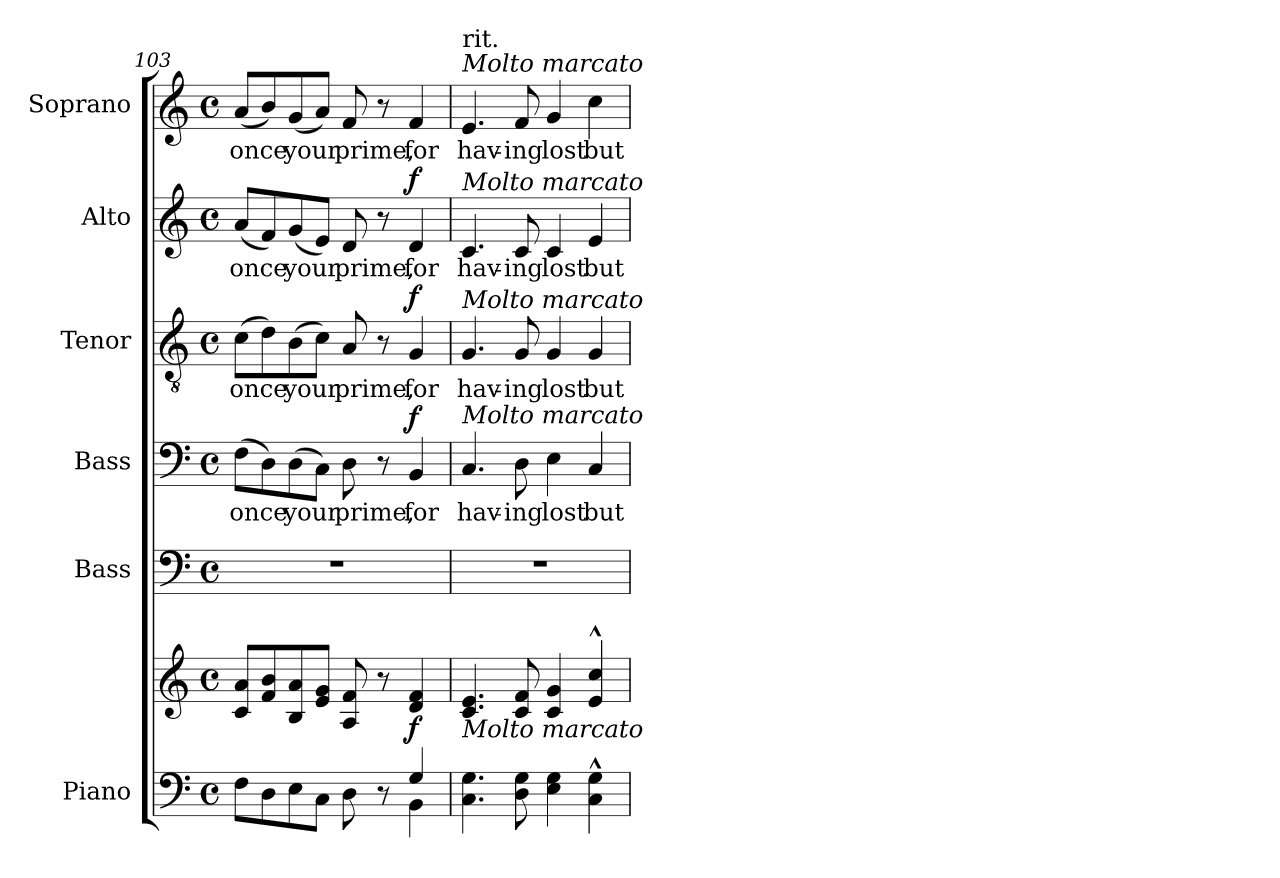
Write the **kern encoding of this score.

**kern	**kern	**dynam	**kern	**kern	**text	**dynam	**kern	**text	**dynam	**kern	**text	**dynam	**kern	**text
*part6	*part6	*part6	*part5	*part4	*part4	*part4	*part3	*part3	*part3	*part2	*part2	*part2	*part1	*part1
*staff7	*staff6	*staff6/7	*staff5	*staff4	*staff4	*staff4	*staff3	*staff3	*staff3	*staff2	*staff2	*staff2	*staff1	*staff1
*I"Piano	*	*	*I"Bass	*I"Bass	*	*	*I"Tenor	*	*	*I"Alto	*	*	*I"Soprano	*
*I'Pno.	*	*	*I'B.	*I'B.	*	*	*I'T.	*	*	*I'A.	*	*	*I'S.	*
*clefF4	*clefG2	*	*clefF4	*clefF4	*	*	*clefGv2	*	*	*clefG2	*	*	*clefG2	*
*	*	*	*	*	*	*	*ITrd7c12	*	*	*	*	*	*	*
*k[]	*k[]	*	*k[]	*k[]	*	*	*k[]	*	*	*k[]	*	*	*k[]	*
*C:	*C:	*	*C:	*C:	*	*	*C:	*	*	*C:	*	*	*C:	*
*M4/4	*M4/4	*	*M4/4	*M4/4	*	*	*M4/4	*	*	*M4/4	*	*	*M4/4	*
*met(c)	*met(c)	*	*met(c)	*met(c)	*	*	*met(c)	*	*	*met(c)	*	*	*met(c)	*
=103	=103	=103	=103	=103	=103	=103	=103	=103	=103	=103	=103	=103	=103	=103
*^	*	*	*	*	*	*	*	*	*	*	*	*	*	*
!	!	!	!	!	!	!LO:LY:b:color=#000000	!	!	!	!	!	!	!	!	!
!	!	!	!	!	!	!	!	!	!LO:LY:b:color=#000000	!	!	!	!	!	!
!	!	!	!	!	!	!	!	!	!	!	!	!LO:LY:b:color=#000000	!	!	!
!	!	!	!	!	!	!	!	!	!	!	!	!	!	!	!LO:LY:b:color=#000000
8Fi\L	2.ryy	8ci/ 8aiL	.	1r	(8Fi\L	once	.	(8Ci\L	once	.	(8ai/L	once	.	(8ai/L	once
8Di\	.	8fi/ 8bi	.	.	8Di\)	.	.	8Di\)	.	.	8fi/)	.	.	8bi/)	.
!	!	!	!	!	!	!LO:LY:b:color=#000000	!	!	!	!	!	!	!	!	!
!	!	!	!	!	!	!	!	!	!LO:LY:b:color=#000000	!	!	!	!	!	!
!	!	!	!	!	!	!	!	!	!	!	!	!LO:LY:b:color=#000000	!	!	!
!	!	!	!	!	!	!	!	!	!	!	!	!	!	!	!LO:LY:b:color=#000000
8Ei\	.	8Bi/ 8ai	.	.	(8Di\	your	.	(8BBi\	your	.	(8gi/	your	.	(8gi/	your
8Ci\J	.	8ei/ 8giJ	.	.	8Ci\J)	.	.	8Ci\J)	.	.	8ei/J)	.	.	8ai/J)	.
!	!	!	!	!	!	!LO:LY:b:color=#000000	!	!	!	!	!	!	!	!	!
!	!	!	!	!	!	!	!	!	!LO:LY:b:color=#000000	!	!	!	!	!	!
!	!	!	!	!	!	!	!	!	!	!	!	!LO:LY:b:color=#000000	!	!	!
!	!	!	!	!	!	!	!	!	!	!	!	!	!	!	!LO:LY:b:color=#000000
8Di\	.	8Ai/ 8fi	.	.	8Di\	prime,	.	8AAi/	prime,	.	8di/	prime,	.	8fi/	prime,
8r	.	8r	.	.	8r	.	.	8r	.	.	8r	.	.	8r	.
!	!	!	!	!	!	!LO:LY:b:color=#000000	!	!	!	!	!	!	!	!	!
!	!	!	!	!	!	!	!	!	!LO:LY:b:color=#000000	!	!	!	!	!	!
!	!	!	!	!	!	!	!	!	!	!	!	!LO:LY:b:color=#000000	!	!	!
!	!	!	!	!	!	!	!	!	!	!	!	!	!	!	!LO:LY:b:color=#000000
4Gi/	4BBi\	4di/ 4fi	f	.	4BBi/	for	f	4GGi/	for	f	4di/	for	f	4fi/	for
*v	*v	*	*	*	*	*	*	*	*	*	*	*	*	*	*
!!LO:LB:g=z
=104	=104	=104	=104	=104	=104	=104	=104	=104	=104	=104	=104	=104	=104	=104
*^	*	*	*	*	*	*	*	*	*	*	*	*	*	*
!	!	!	!	!	!	!LO:LY:b:color=#000000	!	!	!	!	!	!	!	!	!
*v	*v	*	*	*	*	*	*	*	*	*	*	*	*	*	*
*^	*	*	*	*	*	*	*	*	*	*	*	*	*	*
!	!	!	!	!	!	!	!	!	!LO:LY:b:color=#000000	!	!	!	!	!	!
*v	*v	*	*	*	*	*	*	*	*	*	*	*	*	*	*
*^	*	*	*	*	*	*	*	*	*	*	*	*	*	*
!	!	!	!	!	!	!	!	!	!	!	!	!LO:LY:b:color=#000000	!	!	!
*v	*v	*	*	*	*	*	*	*	*	*	*	*	*	*	*
*^	*	*	*	*	*	*	*	*	*	*	*	*	*	*
!	!	!	!	!	!	!	!	!	!	!	!	!	!	!LO:TX:a:i:t=Molto marcato	!
!	!	!	!	!	!	!	!	!	!	!	!	!	!	!LO:TX:t=rit.	!
!	!	!	!	!	!	!	!	!	!	!	!LO:TX:a:i:t=Molto marcato	!	!	!	!
!	!	!	!	!	!	!	!	!LO:TX:a:i:t=Molto marcato	!	!	!	!	!	!	!
!	!	!	!	!	!LO:TX:a:i:t=Molto marcato	!	!	!	!	!	!	!	!	!	!
!	!	!LO:TX:b:i:t=Molto marcato	!	!	!	!	!	!	!	!	!	!	!	!	!
!	!	!	!	!	!	!	!	!	!	!	!	!	!	!	!LO:LY:b:color=#000000
*v	*v	*	*	*	*	*	*	*	*	*	*	*	*	*	*
4.Ci\ 4.Gi	4.ci/ 4.ei	.	1r	4.Ci/	hav-	.	4.GGi/	hav-	.	4.ci/	hav-	.	4.ei/	hav-
!	!	!	!	!	!LO:LY:b:color=#000000	!	!	!	!	!	!	!	!	!
!	!	!	!	!	!	!	!	!LO:LY:b:color=#000000	!	!	!	!	!	!
!	!	!	!	!	!	!	!	!	!	!	!LO:LY:b:color=#000000	!	!	!
!	!	!	!	!	!	!	!	!	!	!	!	!	!	!LO:LY:b:color=#000000
8Di\ 8Gi	8ci/ 8fi	.	.	8Di\	-ing	.	8GGi/	-ing	.	8ci/	-ing	.	8fi/	-ing
!	!	!	!	!	!LO:LY:b:color=#000000	!	!	!	!	!	!	!	!	!
!	!	!	!	!	!	!	!	!LO:LY:b:color=#000000	!	!	!	!	!	!
!	!	!	!	!	!	!	!	!	!	!	!LO:LY:b:color=#000000	!	!	!
!	!	!	!	!	!	!	!	!	!	!	!	!	!	!LO:LY:b:color=#000000
4Ei\ 4Gi	4ci/ 4gi	.	.	4Ei\	lost	.	4GGi/	lost	.	4ci/	lost	.	4gi/	lost
!	!	!	!	!	!LO:LY:b:color=#000000	!	!	!	!	!	!	!	!	!
!	!	!	!	!	!	!	!	!LO:LY:b:color=#000000	!	!	!	!	!	!
!	!	!	!	!	!	!	!	!	!	!	!LO:LY:b:color=#000000	!	!	!
!	!	!	!	!	!	!	!	!	!	!	!	!	!	!LO:LY:b:color=#000000
4Ci\^^ 4Gi^^	4ei/^^ 4cci^^	.	.	4Ci/	but	.	4GGi/	but	.	4ei/	but	.	4cci\	but
=	=	=	=	=	=	=	=	=	=	=	=	=	=	=
*-	*-	*-	*-	*-	*-	*-	*-	*-	*-	*-	*-	*-	*-	*-
